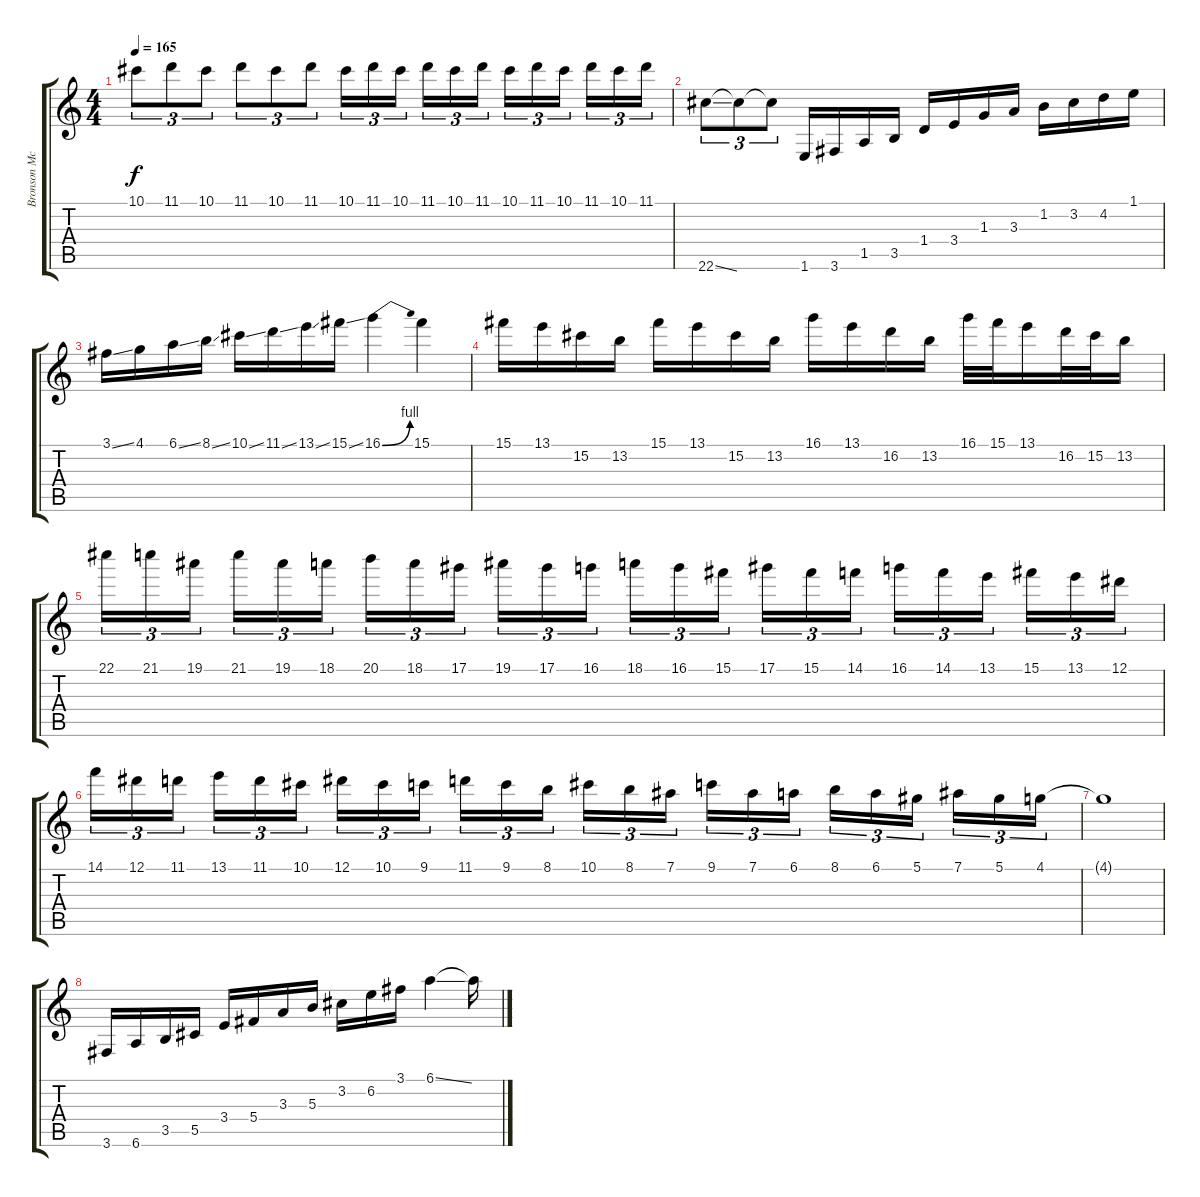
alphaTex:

\track ("Bronson McDowall (Guitar)" "Bronson Mc") {instrument distortionguitar}
\staff {score tabs}
\tuning (Eb4 Bb3 Gb3 Db3 Ab2 Eb2) {hide}
\ts (4 4)
\tempo 165
\clef g2
\ks c
10.1.8{tu (3 2) dy f} 11.1.8{tu (3 2)} 10.1.8{tu (3 2)} 11.1.8{tu (3 2)} 10.1.8{tu (3 2)} 11.1.8{tu (3 2)} 10.1.16{tu (3 2)} 11.1.16{tu (3 2)} 10.1.16{tu (3 2)} 11.1.16{tu (3 2)} 10.1.16{tu (3 2)} 11.1.16{tu (3 2)} 10.1.16{tu (3 2)} 11.1.16{tu (3 2)} 10.1.16{tu (3 2)} 11.1.16{tu (3 2)} 10.1.16{tu (3 2)} 11.1.16{tu (3 2)} |
22.6{ss}.8{tu (3 2)} 22.6{t}.8{tu (3 2)} 22.6{t}.8{tu (3 2)} 1.6.16 3.6.16 1.5.16 3.5.16 1.4.16 3.4.16 1.3.16 3.3.16 1.2.16 3.2.16 4.2.16 1.1.16 |
3.1{ss}.16 4.1.16 6.1{ss}.16 8.1{ss}.16 10.1{ss}.16 11.1{ss}.16 13.1{ss}.16 15.1{ss}.16 16.1{be (bend 0 0 60 4)}.4 15.1.4 |
15.1.16 13.1.16 15.2.16 13.2.16 15.1.16 13.1.16 15.2.16 13.2.16 16.1.16 13.1.16 16.2.16 13.2.16 16.1.32 15.1.32 13.1.16 16.2.32 15.2.32 13.2.16 |
22.1.16{tu (3 2)} 21.1.16{tu (3 2)} 19.1.16{tu (3 2)} 21.1.16{tu (3 2)} 19.1.16{tu (3 2)} 18.1.16{tu (3 2)} 20.1.16{tu (3 2)} 18.1.16{tu (3 2)} 17.1.16{tu (3 2)} 19.1.16{tu (3 2)} 17.1.16{tu (3 2)} 16.1.16{tu (3 2)} 18.1.16{tu (3 2)} 16.1.16{tu (3 2)} 15.1.16{tu (3 2)} 17.1.16{tu (3 2)} 15.1.16{tu (3 2)} 14.1.16{tu (3 2)} 16.1.16{tu (3 2)} 14.1.16{tu (3 2)} 13.1.16{tu (3 2)} 15.1.16{tu (3 2)} 13.1.16{tu (3 2)} 12.1.16{tu (3 2)} |
14.1.16{tu (3 2)} 12.1.16{tu (3 2)} 11.1.16{tu (3 2)} 13.1.16{tu (3 2)} 11.1.16{tu (3 2)} 10.1.16{tu (3 2)} 12.1.16{tu (3 2)} 10.1.16{tu (3 2)} 9.1.16{tu (3 2)} 11.1.16{tu (3 2)} 9.1.16{tu (3 2)} 8.1.16{tu (3 2)} 10.1.16{tu (3 2)} 8.1.16{tu (3 2)} 7.1.16{tu (3 2)} 9.1.16{tu (3 2)} 7.1.16{tu (3 2)} 6.1.16{tu (3 2)} 8.1.16{tu (3 2)} 6.1.16{tu (3 2)} 5.1.16{tu (3 2)} 7.1.16{tu (3 2)} 5.1.16{tu (3 2)} 4.1.16{tu (3 2)} |
4.1{t}.1 |
3.6.16 6.6.16 3.5.16 5.5.16 3.4.16 5.4.16 3.3.16 5.3.16 3.2.16 6.2.16 3.1.16 6.1{ss}.4 6.1{t}.16
